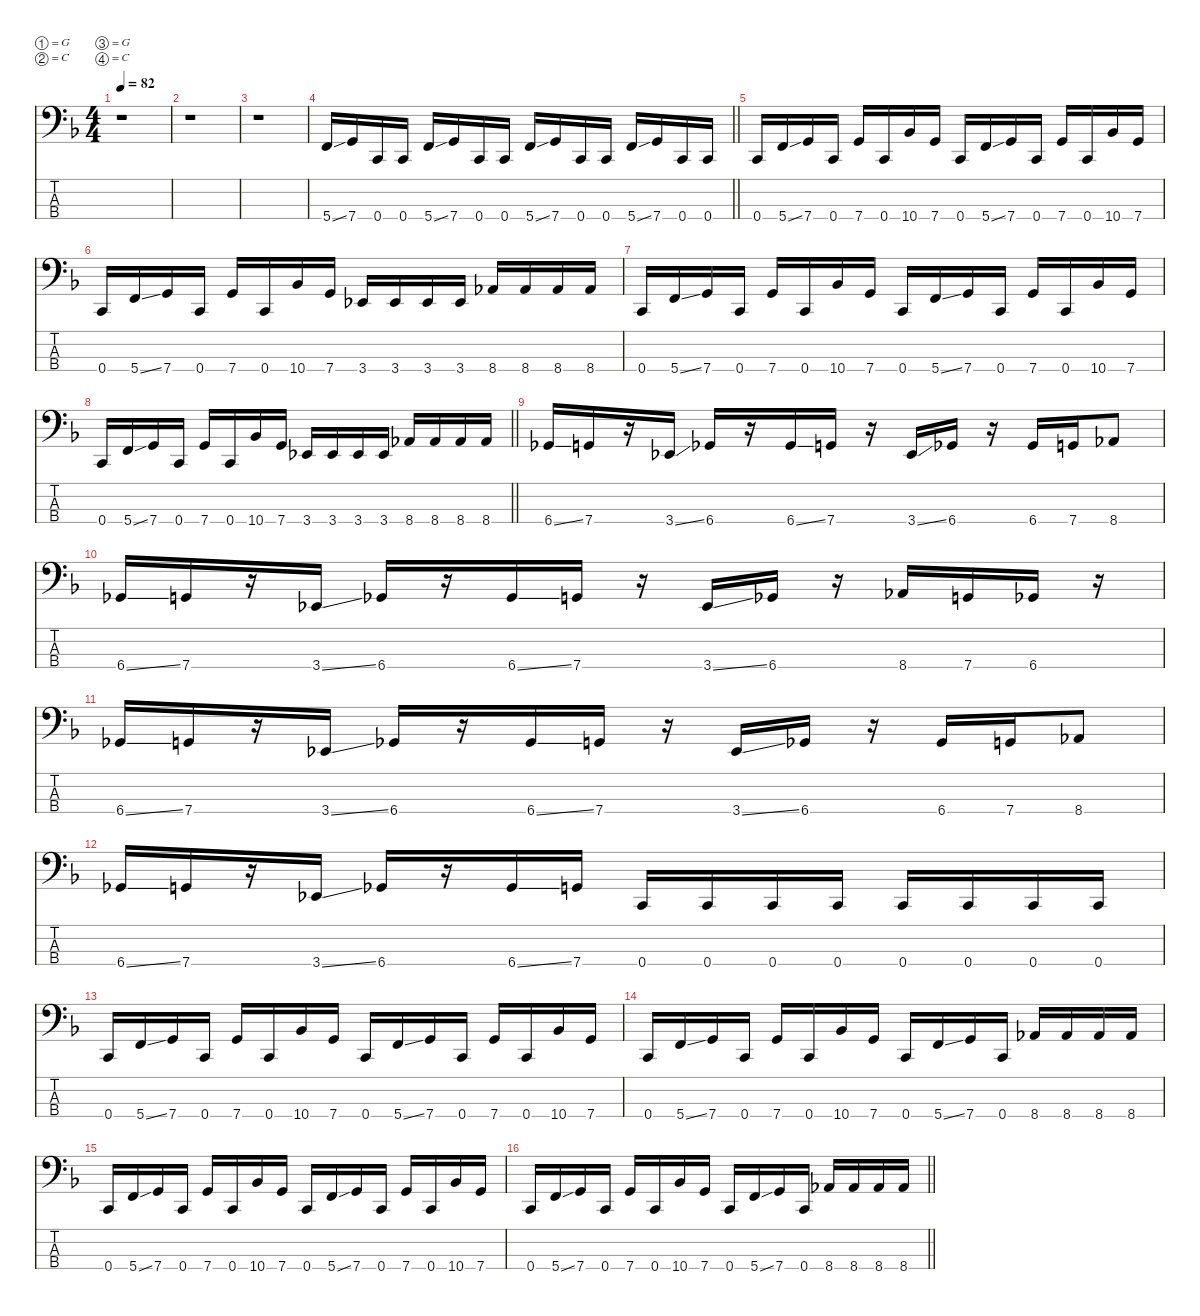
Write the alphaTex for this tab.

\defaultSystemsLayout 4
\hideDynamics
\bracketExtendMode nobrackets
\singleTrackTrackNamePolicy hidden
\multiTrackTrackNamePolicy hidden
\firstSystemTrackNameMode fullname
\firstSystemTrackNameOrientation horizontal
\otherSystemsTrackNameOrientation horizontal
\track ("Bass" "fl.bs.") {defaultSystemsLayout 4 instrument fretlessbass}
\staff {score tabs}
\tuning (G2 C2 G1 C1)
\ts (4 4)
\beaming (8 2 2 2 2)
\tempo 82
\clef f4
\ks dminor
r.1{dy f instrument fretlessbass beam Down} |
r.1{beam Down} |
r.1{beam Down} |
\barLineRight lightlight
5.4{ss acc forcenatural}.16{beam Up} 7.4{acc forcenatural}.16{beam Up} 0.4{acc forcenatural}.16{beam Up} 0.4{acc forcenatural}.16{beam Up} 5.4{ss acc forcenatural}.16{beam Up} 7.4{acc forcenatural}.16{beam Up} 0.4{acc forcenatural}.16{beam Up} 0.4{acc forcenatural}.16{beam Up} 5.4{ss acc forcenatural}.16{beam Up} 7.4{acc forcenatural}.16{beam Up} 0.4{acc forcenatural}.16{beam Up} 0.4{acc forcenatural}.16{beam Up} 5.4{ss acc forcenatural}.16{beam Up} 7.4{acc forcenatural}.16{beam Up} 0.4{acc forcenatural}.16{beam Up} 0.4{acc forcenatural}.16{beam Up} |
0.4{acc forcenatural}.16{beam Up} 5.4{ss acc forcenatural}.16{beam Up} 7.4{acc forcenatural}.16{beam Up} 0.4{acc forcenatural}.16{beam Up} 7.4{acc forcenatural}.16{beam Up} 0.4{acc forcenatural}.16{beam Up} 10.4{acc b}.16{beam Up} 7.4{acc forcenatural}.16{beam Up} 0.4{acc forcenatural}.16{beam Up} 5.4{ss acc forcenatural}.16{beam Up} 7.4{acc forcenatural}.16{beam Up} 0.4{acc forcenatural}.16{beam Up} 7.4{acc forcenatural}.16{beam Up} 0.4{acc forcenatural}.16{beam Up} 10.4{acc b}.16{beam Up} 7.4{acc forcenatural}.16{beam Up} |
0.4{acc forcenatural}.16{beam Up} 5.4{ss acc forcenatural}.16{beam Up} 7.4{acc forcenatural}.16{beam Up} 0.4{acc forcenatural}.16{beam Up} 7.4{acc forcenatural}.16{beam Up} 0.4{acc forcenatural}.16{beam Up} 10.4{acc b}.16{beam Up} 7.4{acc forcenatural}.16{beam Up} 3.4{acc b}.16{beam Up} 3.4{acc b}.16{beam Up} 3.4{acc b}.16{beam Up} 3.4{acc b}.16{beam Up} 8.4{acc b}.16{beam Up} 8.4{acc b}.16{beam Up} 8.4{acc b}.16{beam Up} 8.4{acc b}.16{beam Up} |
0.4{acc forcenatural}.16{beam Up} 5.4{ss acc forcenatural}.16{beam Up} 7.4{acc forcenatural}.16{beam Up} 0.4{acc forcenatural}.16{beam Up} 7.4{acc forcenatural}.16{beam Up} 0.4{acc forcenatural}.16{beam Up} 10.4{acc b}.16{beam Up} 7.4{acc forcenatural}.16{beam Up} 0.4{acc forcenatural}.16{beam Up} 5.4{ss acc forcenatural}.16{beam Up} 7.4{acc forcenatural}.16{beam Up} 0.4{acc forcenatural}.16{beam Up} 7.4{acc forcenatural}.16{beam Up} 0.4{acc forcenatural}.16{beam Up} 10.4{acc b}.16{beam Up} 7.4{acc forcenatural}.16{beam Up} |
\barLineRight lightlight
0.4{acc forcenatural}.16{beam Up} 5.4{ss acc forcenatural}.16{beam Up} 7.4{acc forcenatural}.16{beam Up} 0.4{acc forcenatural}.16{beam Up} 7.4{acc forcenatural}.16{beam Up} 0.4{acc forcenatural}.16{beam Up} 10.4{acc b}.16{beam Up} 7.4{acc forcenatural}.16{beam Up} 3.4{acc b}.16{beam Up} 3.4{acc b}.16{beam Up} 3.4{acc b}.16{beam Up} 3.4{acc b}.16{beam Up} 8.4{acc b}.16{beam Up} 8.4{acc b}.16{beam Up} 8.4{acc b}.16{beam Up} 8.4{acc b}.16{beam Up} |
6.4{ss acc b}.16{beam Up} 7.4{acc forcenatural}.16{beam Up} r.16{beam Up} 3.4{ss acc b}.16{beam Up} 6.4{acc b}.16{beam Up} r.16{beam Up} 6.4{ss acc b}.16{beam Up} 7.4{acc forcenatural}.16{beam Up} r.16{beam Up} 3.4{ss acc b}.16{beam Up} 6.4{acc b}.16{beam Up} r.16{beam Up} 6.4{acc b}.16{beam Up} 7.4{acc forcenatural}.16{beam Up} 8.4{acc b}.8{beam Up} |
6.4{ss acc b}.16{beam Up} 7.4{acc forcenatural}.16{beam Up} r.16{beam Up} 3.4{ss acc b}.16{beam Up} 6.4{acc b}.16{beam Up} r.16{beam Up} 6.4{ss acc b}.16{beam Up} 7.4{acc forcenatural}.16{beam Up} r.16{beam Up} 3.4{ss acc b}.16{beam Up} 6.4{acc b}.16{beam Up} r.16{beam Up} 8.4{acc b}.16{beam Up} 7.4{acc forcenatural}.16{beam Up} 6.4{acc b}.16{beam Up} r.16{beam Up} |
6.4{ss acc b}.16{beam Up} 7.4{acc forcenatural}.16{beam Up} r.16{beam Up} 3.4{ss acc b}.16{beam Up} 6.4{acc b}.16{beam Up} r.16{beam Up} 6.4{ss acc b}.16{beam Up} 7.4{acc forcenatural}.16{beam Up} r.16{beam Up} 3.4{ss acc b}.16{beam Up} 6.4{acc b}.16{beam Up} r.16{beam Up} 6.4{acc b}.16{beam Up} 7.4{acc forcenatural}.16{beam Up} 8.4{acc b}.8{beam Up} |
6.4{ss acc b}.16{beam Up} 7.4{acc forcenatural}.16{beam Up} r.16{beam Up} 3.4{ss acc b}.16{beam Up} 6.4{acc b}.16{beam Up} r.16{beam Up} 6.4{ss acc b}.16{beam Up} 7.4{acc forcenatural}.16{beam Up} 0.4{acc forcenatural}.16{beam Up} 0.4{acc forcenatural}.16{beam Up} 0.4{acc forcenatural}.16{beam Up} 0.4{acc forcenatural}.16{beam Up} 0.4{acc forcenatural}.16{beam Up} 0.4{acc forcenatural}.16{beam Up} 0.4{acc forcenatural}.16{beam Up} 0.4{acc forcenatural}.16{beam Up} |
0.4{acc forcenatural}.16{beam Up} 5.4{ss acc forcenatural}.16{beam Up} 7.4{acc forcenatural}.16{beam Up} 0.4{acc forcenatural}.16{beam Up} 7.4{acc forcenatural}.16{beam Up} 0.4{acc forcenatural}.16{beam Up} 10.4{acc b}.16{beam Up} 7.4{acc forcenatural}.16{beam Up} 0.4{acc forcenatural}.16{beam Up} 5.4{ss acc forcenatural}.16{beam Up} 7.4{acc forcenatural}.16{beam Up} 0.4{acc forcenatural}.16{beam Up} 7.4{acc forcenatural}.16{beam Up} 0.4{acc forcenatural}.16{beam Up} 10.4{acc b}.16{beam Up} 7.4{acc forcenatural}.16{beam Up} |
0.4{acc forcenatural}.16{beam Up} 5.4{ss acc forcenatural}.16{beam Up} 7.4{acc forcenatural}.16{beam Up} 0.4{acc forcenatural}.16{beam Up} 7.4{acc forcenatural}.16{beam Up} 0.4{acc forcenatural}.16{beam Up} 10.4{acc b}.16{beam Up} 7.4{acc forcenatural}.16{beam Up} 0.4{acc forcenatural}.16{beam Up} 5.4{ss acc forcenatural}.16{beam Up} 7.4{acc forcenatural}.16{beam Up} 0.4{acc forcenatural}.16{beam Up} 8.4{acc b}.16{beam Up} 8.4{acc b}.16{beam Up} 8.4{acc b}.16{beam Up} 8.4{acc b}.16{beam Up} |
0.4{acc forcenatural}.16{beam Up} 5.4{ss acc forcenatural}.16{beam Up} 7.4{acc forcenatural}.16{beam Up} 0.4{acc forcenatural}.16{beam Up} 7.4{acc forcenatural}.16{beam Up} 0.4{acc forcenatural}.16{beam Up} 10.4{acc b}.16{beam Up} 7.4{acc forcenatural}.16{beam Up} 0.4{acc forcenatural}.16{beam Up} 5.4{ss acc forcenatural}.16{beam Up} 7.4{acc forcenatural}.16{beam Up} 0.4{acc forcenatural}.16{beam Up} 7.4{acc forcenatural}.16{beam Up} 0.4{acc forcenatural}.16{beam Up} 10.4{acc b}.16{beam Up} 7.4{acc forcenatural}.16{beam Up} |
\barLineRight lightlight
0.4{acc forcenatural}.16{beam Up} 5.4{ss acc forcenatural}.16{beam Up} 7.4{acc forcenatural}.16{beam Up} 0.4{acc forcenatural}.16{beam Up} 7.4{acc forcenatural}.16{beam Up} 0.4{acc forcenatural}.16{beam Up} 10.4{acc b}.16{beam Up} 7.4{acc forcenatural}.16{beam Up} 0.4{acc forcenatural}.16{beam Up} 5.4{ss acc forcenatural}.16{beam Up} 7.4{acc forcenatural}.16{beam Up} 0.4{acc forcenatural}.16{beam Up} 8.4{acc b}.16{beam Up} 8.4{acc b}.16{beam Up} 8.4{acc b}.16{beam Up} 8.4{acc b}.16{beam Up}
